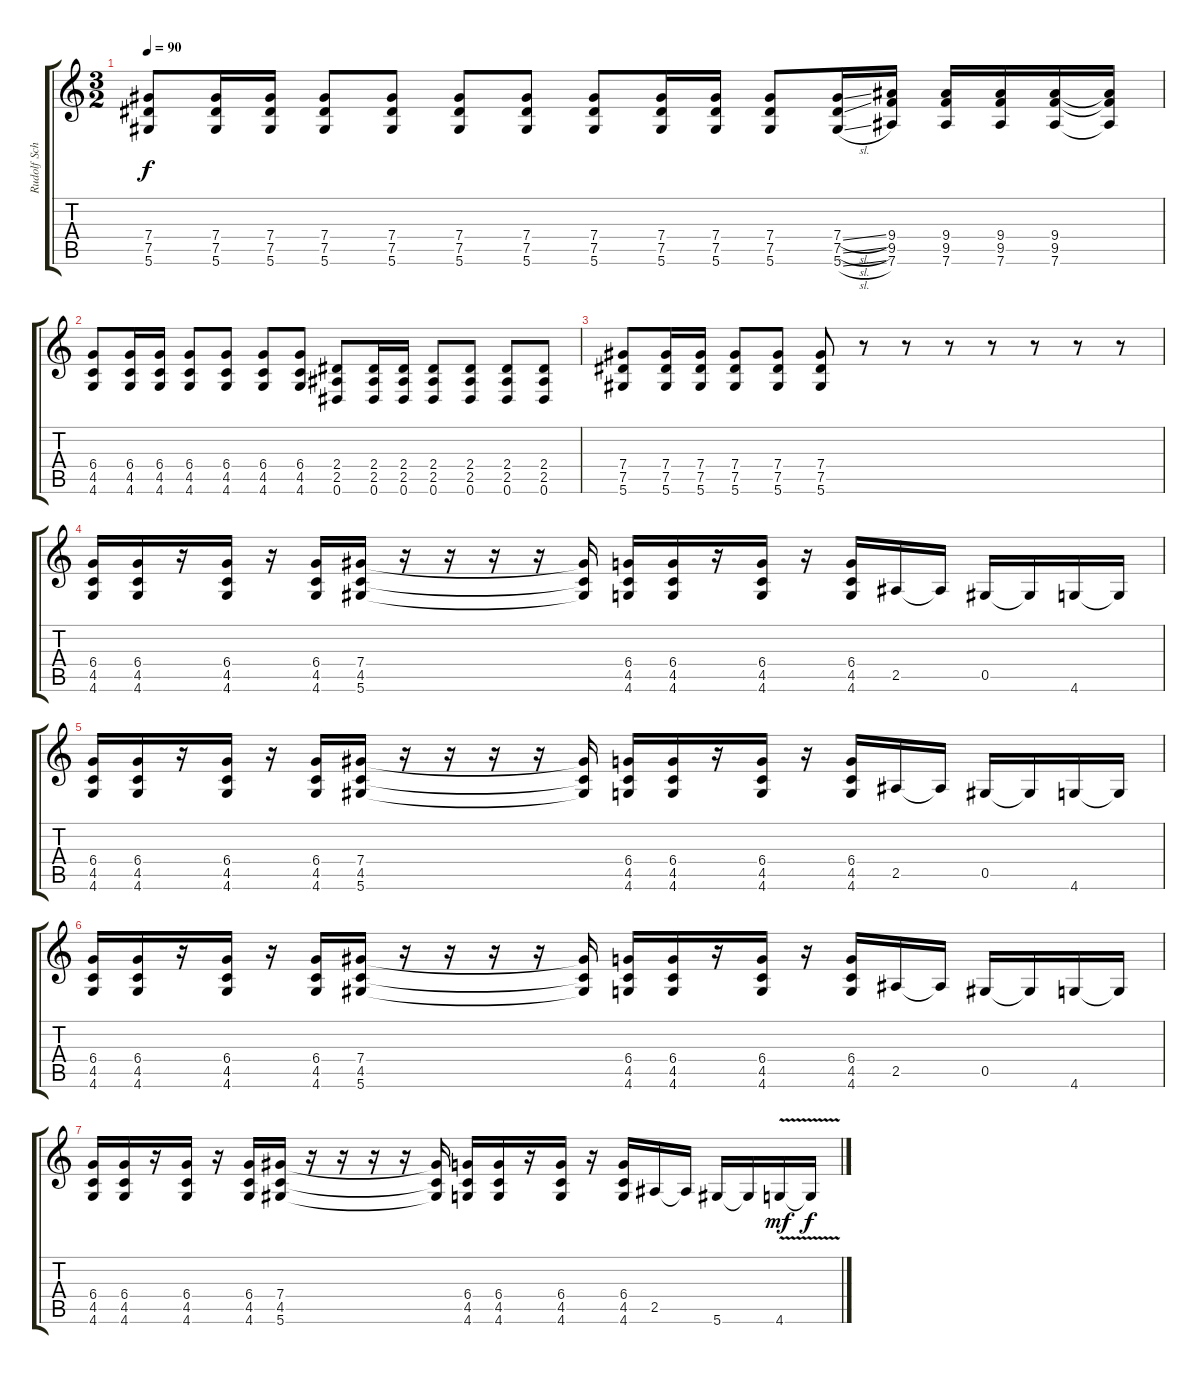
\track ("Rudolf Schenker" "Rudolf Sch") {instrument distortionguitar}
\staff {score tabs}
\tuning (Eb4 Bb3 Gb3 Db3 Ab2 Eb2) {hide}
\ts (3 2)
\tempo 90
\clef g2
\ks c
(7.4 7.5 5.6).8{dy f} (7.4 7.5 5.6).16 (7.4 7.5 5.6).16 (7.4 7.5 5.6).8 (7.4 7.5 5.6).8 (7.4 7.5 5.6).8 (7.4 7.5 5.6).8 (7.4 7.5 5.6).8 (7.4 7.5 5.6).16 (7.4 7.5 5.6).16 (7.4 7.5 5.6).8 (7.4{sl} 7.5{sl} 5.6{sl}).16 (9.4 9.5 7.6).16 (9.4 9.5 7.6).16 (9.4 9.5 7.6).16 (9.4 9.5 7.6).16 (9.4{t} 9.5{t} 7.6{t}).16 |
(6.4 4.5 4.6).8 (6.4 4.5 4.6).16 (6.4 4.5 4.6).16 (6.4 4.5 4.6).8 (6.4 4.5 4.6).8 (6.4 4.5 4.6).8 (6.4 4.5 4.6).8 (2.4 2.5 0.6).8 (2.4 2.5 0.6).16 (2.4 2.5 0.6).16 (2.4 2.5 0.6).8 (2.4 2.5 0.6).8 (2.4 2.5 0.6).8 (2.4 2.5 0.6).8 |
(7.4 7.5 5.6).8 (7.4 7.5 5.6).16 (7.4 7.5 5.6).16 (7.4 7.5 5.6).8 (7.4 7.5 5.6).8 (7.4 7.5 5.6).8 r.8 r.8 r.8 r.8 r.8 r.8 r.8 |
(6.4 4.5 4.6).16 (6.4 4.5 4.6).16 r.16 (6.4 4.5 4.6).16 r.16 (6.4 4.5 4.6).16 (7.4 4.5 5.6).16 r.16 r.16 r.16 r.16 (7.4{t} 4.5{t} 5.6{t}).16 (6.4 4.5 4.6).16 (6.4 4.5 4.6).16 r.16 (6.4 4.5 4.6).16 r.16 (6.4 4.5 4.6).16 2.5.16 2.5{t}.16 0.5.16 0.5{t}.16 4.6.16 4.6{t}.16 |
(6.4 4.5 4.6).16 (6.4 4.5 4.6).16 r.16 (6.4 4.5 4.6).16 r.16 (6.4 4.5 4.6).16 (7.4 4.5 5.6).16 r.16 r.16 r.16 r.16 (7.4{t} 4.5{t} 5.6{t}).16 (6.4 4.5 4.6).16 (6.4 4.5 4.6).16 r.16 (6.4 4.5 4.6).16 r.16 (6.4 4.5 4.6).16 2.5.16 2.5{t}.16 0.5.16 0.5{t}.16 4.6.16 4.6{t}.16 |
(6.4 4.5 4.6).16 (6.4 4.5 4.6).16 r.16 (6.4 4.5 4.6).16 r.16 (6.4 4.5 4.6).16 (7.4 4.5 5.6).16 r.16 r.16 r.16 r.16 (7.4{t} 4.5{t} 5.6{t}).16 (6.4 4.5 4.6).16 (6.4 4.5 4.6).16 r.16 (6.4 4.5 4.6).16 r.16 (6.4 4.5 4.6).16 2.5.16 2.5{t}.16 0.5.16 0.5{t}.16 4.6.16 4.6{t}.16 |
(6.4 4.5 4.6).16 (6.4 4.5 4.6).16 r.16 (6.4 4.5 4.6).16 r.16 (6.4 4.5 4.6).16 (7.4 4.5 5.6).16 r.16 r.16 r.16 r.16 (7.4{t} 4.5{t} 5.6{t}).16 (6.4 4.5 4.6).16 (6.4 4.5 4.6).16 r.16 (6.4 4.5 4.6).16 r.16 (6.4 4.5 4.6).16 2.5.16 2.5{t}.16 5.6.16 5.6{t}.16 4.6{v}.16{dy mf} 4.6{t}.16{dy f}
